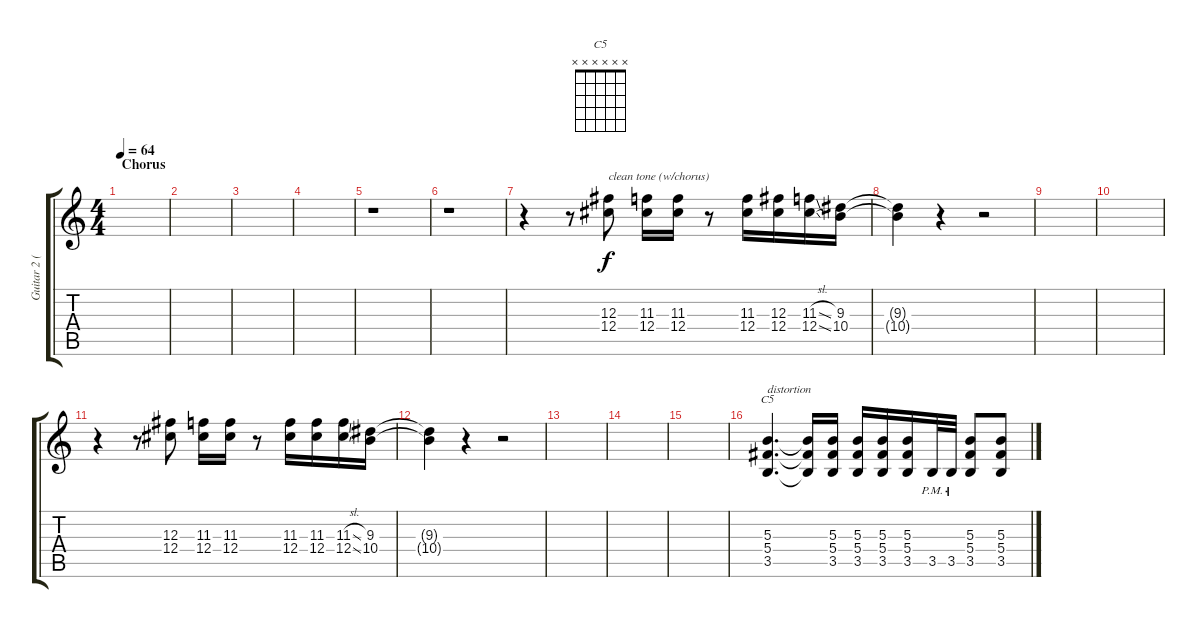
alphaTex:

\track ("Guitar 2 (Slash)" "Guitar 2 (") {instrument overdrivenguitar}
\staff {score tabs}
\tuning (Eb4 Bb3 Gb3 Db3 Ab2 Eb2) {hide}
\chord ("C5" x x x x x x)
\ts (4 4)
\section ("" "Chorus")
\tempo 64
\clef g2
\ks c
|
|
|
|
r.1 |
r.1 |
r.4 r.8 (12.3 12.4).8{txt "clean tone (w/chorus)" instrument electricguitarjazz} (11.3 12.4).16 (11.3 12.4).16 r.8 (11.3 12.4).16 (12.3 12.4).16 (11.3{sl} 12.4{sl}).16 (9.3 10.4).16 |
(9.3{t} 10.4{t}).4 r.4 r.2 |
|
|
r.4 r.8 (12.3 12.4).8 (11.3 12.4).16 (11.3 12.4).16 r.8 (11.3 12.4).16 (11.3 12.4).16 (11.3{sl} 12.4{sl}).16 (9.3 10.4).16 |
(9.3{t} 10.4{t}).4 r.4 r.2 |
|
|
|
(5.3 5.4 3.5).4{d ch "C5" txt "distortion" instrument overdrivenguitar} (5.3{t} 5.4{t} 3.5{t}).16 (5.3 5.4 3.5).16 (5.3 5.4 3.5).16 (5.3 5.4 3.5).16 (5.3 5.4 3.5).16 3.5{pm}.32 3.5{pm}.32 (5.3 5.4 3.5).8 (5.3 5.4 3.5).8
